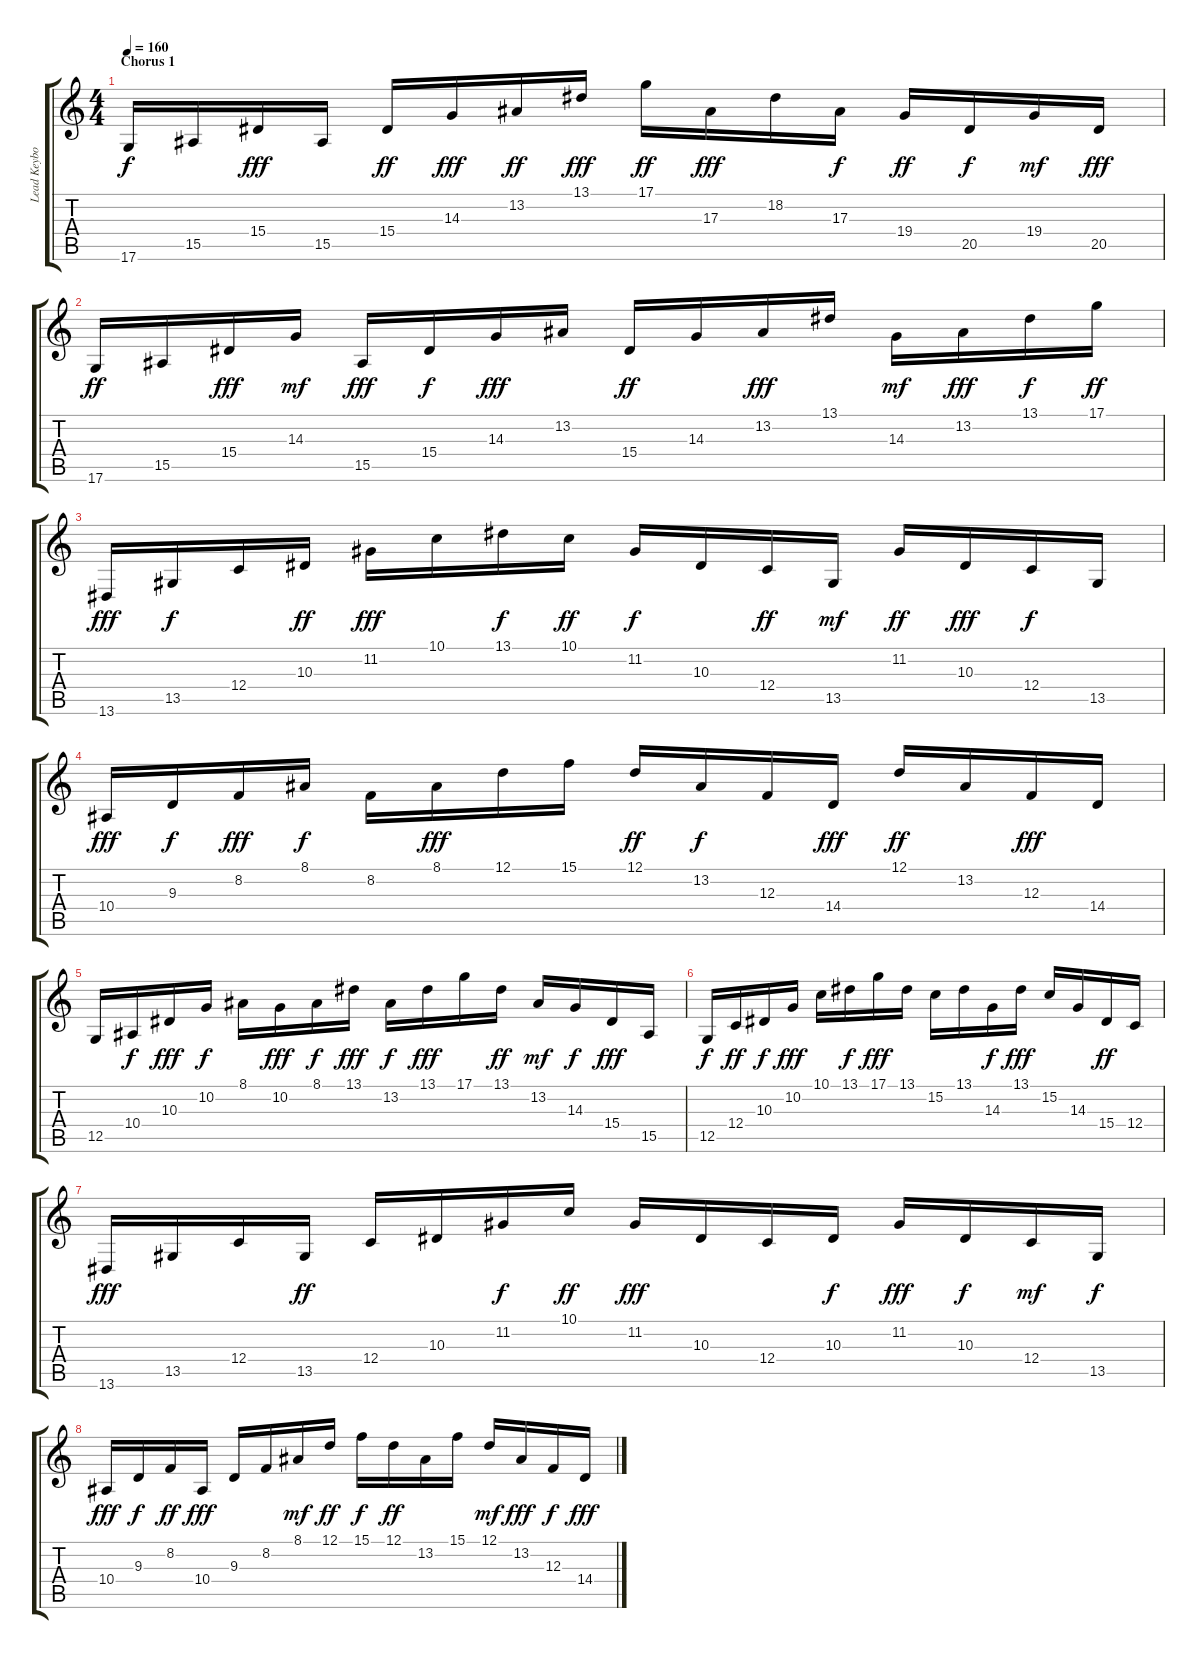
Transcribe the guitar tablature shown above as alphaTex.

\track ("Lead Keyboard Melody" "Lead Keybo") {instrument fx1rain}
\staff {score tabs}
\tuning (D4 A3 F3 C3 G2 D2) {hide}
\ts (4 4)
\section ("" "Chorus 1")
\tempo 160
\clef g2
\ks c
17.6.16{dy f volume 15} 15.5.16 15.4.16{dy fff} 15.5.16 15.4.16{dy ff} 14.3.16{dy fff} 13.2.16{dy ff} 13.1.16{dy fff} 17.1.16{dy ff} 17.3.16{dy fff} 18.2.16 17.3.16{dy f} 19.4.16{dy ff} 20.5.16{dy f} 19.4.16{dy mf} 20.5.16{dy fff} |
17.6.16{dy ff} 15.5.16 15.4.16{dy fff} 14.3.16{dy mf} 15.5.16{dy fff} 15.4.16{dy f} 14.3.16{dy fff} 13.2.16 15.4.16{dy ff} 14.3.16 13.2.16{dy fff} 13.1.16 14.3.16{dy mf} 13.2.16{dy fff} 13.1.16{dy f} 17.1.16{dy ff} |
13.6.16{dy fff} 13.5.16{dy f} 12.4.16 10.3.16{dy ff} 11.2.16{dy fff} 10.1.16 13.1.16{dy f} 10.1.16{dy ff} 11.2.16{dy f} 10.3.16 12.4.16{dy ff} 13.5.16{dy mf} 11.2.16{dy ff} 10.3.16{dy fff} 12.4.16{dy f} 13.5.16 |
10.4.16{dy fff} 9.3.16{dy f} 8.2.16{dy fff} 8.1.16{dy f} 8.2.16 8.1.16{dy fff} 12.1.16 15.1.16 12.1.16{dy ff} 13.2.16{dy f} 12.3.16 14.4.16{dy fff} 12.1.16{dy ff} 13.2.16 12.3.16{dy fff} 14.4.16 |
12.5.16 10.4.16{dy f} 10.3.16{dy fff} 10.2.16{dy f} 8.1.16 10.2.16{dy fff} 8.1.16{dy f} 13.1.16{dy fff} 13.2.16{dy f} 13.1.16{dy fff} 17.1.16 13.1.16{dy ff} 13.2.16{dy mf} 14.3.16{dy f} 15.4.16{dy fff} 15.5.16 |
12.5.16{dy f} 12.4.16{dy ff} 10.3.16{dy f} 10.2.16{dy fff} 10.1.16 13.1.16{dy f} 17.1.16{dy fff} 13.1.16 15.2.16 13.1.16 14.3.16{dy f} 13.1.16{dy fff} 15.2.16 14.3.16 15.4.16{dy ff} 12.4.16 |
13.6.16{dy fff} 13.5.16 12.4.16 13.5.16{dy ff} 12.4.16 10.3.16 11.2.16{dy f} 10.1.16{dy ff} 11.2.16{dy fff} 10.3.16 12.4.16 10.3.16{dy f} 11.2.16{dy fff} 10.3.16{dy f} 12.4.16{dy mf} 13.5.16{dy f} |
10.4.16{dy fff} 9.3.16{dy f} 8.2.16{dy ff} 10.4.16{dy fff} 9.3.16 8.2.16 8.1.16{dy mf} 12.1.16{dy ff} 15.1.16{dy f} 12.1.16{dy ff} 13.2.16 15.1.16 12.1.16{dy mf} 13.2.16{dy fff} 12.3.16{dy f} 14.4.16{dy fff}
